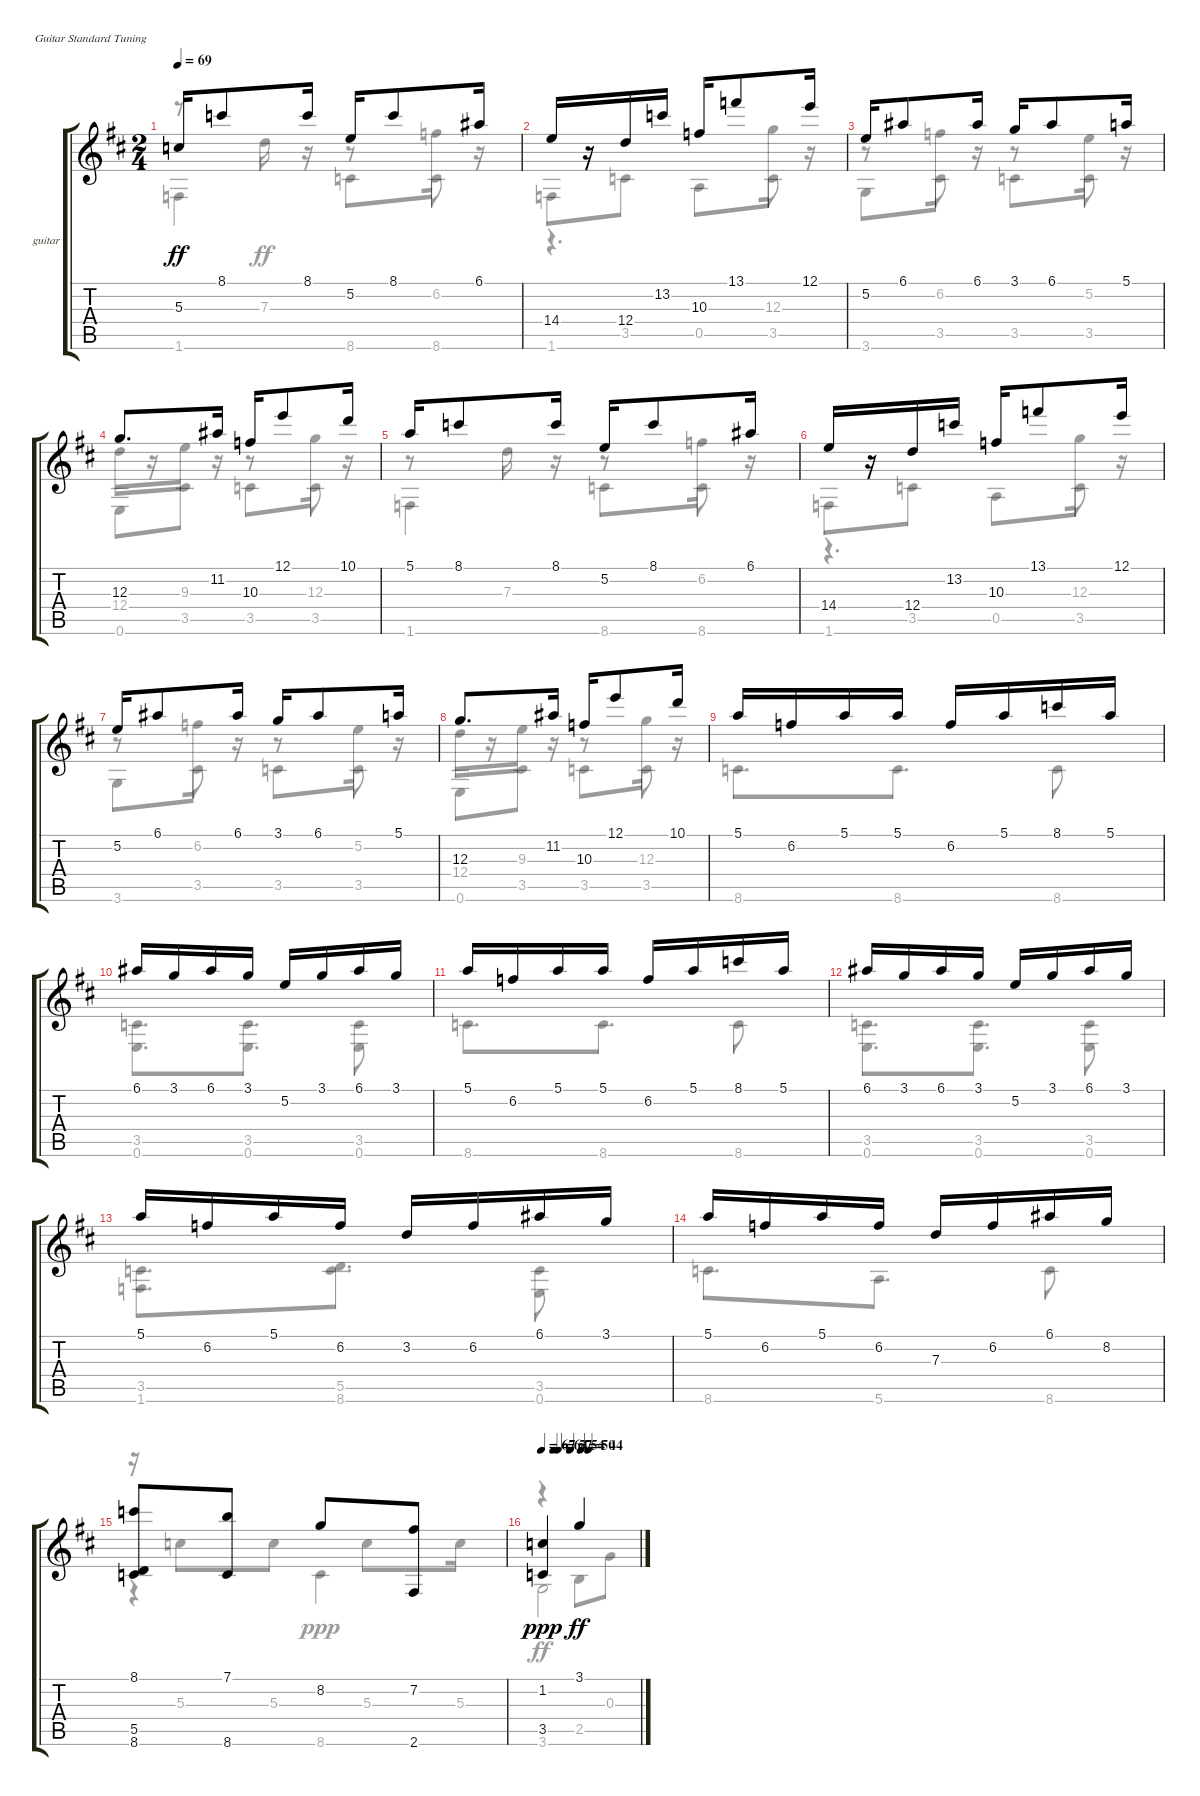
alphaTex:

\bracketExtendMode groupsimilarinstruments
\firstSystemTrackNameOrientation horizontal
\otherSystemsTrackNameOrientation horizontal
\track ("guitar" "guitar") {instrument acousticgrandpiano}
\staff {score tabs}
\tuning (E4 B3 G3 D3 A2 E2)
\displaytranspose 12
\voice
\ts (2 4)
\tempo 69
\clef g2
\ks d
5.3.16{dy ff} 8.1.8 8.1.16 5.2.16 8.1.8 6.1.16 |
14.4.16 r.16 12.4.16 13.2.16 10.3.16 13.1.8 12.1.16 |
5.2.16 6.1.8 6.1.16 3.1.16 6.1.8 5.1.16 |
12.3.8{d} 11.2.16 10.3.16 12.1.8 10.1.16 |
5.1.16 8.1.8 8.1.16 5.2.16 8.1.8 6.1.16 |
14.4.16 r.16 12.4.16 13.2.16 10.3.16 13.1.8 12.1.16 |
5.2.16 6.1.8 6.1.16 3.1.16 6.1.8 5.1.16 |
12.3.8{d} 11.2.16 10.3.16 12.1.8 10.1.16 |
5.1.16 6.2.16 5.1.16 5.1.16 6.2.16 5.1.16 8.1.16 5.1.16 |
6.1.16 3.1.16 6.1.16 3.1.16 5.2.16 3.1.16 6.1.16 3.1.16 |
5.1.16 6.2.16 5.1.16 5.1.16 6.2.16 5.1.16 8.1.16 5.1.16 |
6.1.16 3.1.16 6.1.16 3.1.16 5.2.16 3.1.16 6.1.16 3.1.16 |
5.1.16 6.2.16 5.1.16 6.2.16 3.2.16 6.2.16 6.1.16 3.1.16 |
5.1.16 6.2.16 5.1.16 6.2.16 7.3.16 6.2.16 6.1.16 8.2.16 |
(8.1 5.5 8.6).8 (7.1 8.6).8 8.2.8 (7.2 2.6).8 |
\tempo 67
\tempo (64 0.125)
\tempo (57 0.171875)
\tempo (54 0.296875)
\tempo (50 0.40625)
\tempo (44 0.484375)
(1.2 3.5).4{dy ppp} 3.1.4{dy ff}
\voice
\clef g2
\ottava regular
\simile none
\ks d
r.8{dy ff} 7.3.16 r.16 8.6.8 6.2.16 r.16 |
1.6.8 3.5.8 0.5.8 12.3.16 r.16 |
3.6.8 6.2.16 r.16 3.5.8 5.2.16 r.16 |
12.4.16 r.16 9.3.16 r.16 3.5.8 12.3.16 r.16 |
r.8 7.3.16 r.16 8.6.8 6.2.16 r.16 |
1.6.8 3.5.8 0.5.8 12.3.16 r.16 |
3.6.8 6.2.16 r.16 3.5.8 5.2.16 r.16 |
12.4.16 r.16 9.3.16 r.16 3.5.8 12.3.16 r.16 |
8.6.8{d} 8.6.8{d} 8.6.8 |
(3.5 0.6).8{d} (3.5 0.6).8{d} (3.5 0.6).8 |
8.6.8{d} 8.6.8{d} 8.6.8 |
(3.5 0.6).8{d} (3.5 0.6).8{d} (3.5 0.6).8 |
(3.5 1.6).8{d} (5.5 8.6).8{d} (3.5 0.6).8 |
8.6.8{d} 5.6.8{d} 8.6.8 |
r.16 5.3.8 5.3.8 5.3.8 5.3.16 |
r.4 2.5.8 0.3.8
\voice
\clef g2
\ottava regular
\simile none
\ks d
1.6.4{dy ff} r.8 8.6.8 |
r.4{d} 3.5.8 |
r.8 3.5.8 r.8 3.5.8 |
0.6.8 3.5.8 r.8 3.5.8 |
1.6.4 r.8 8.6.8 |
r.4{d} 3.5.8 |
r.8 3.5.8 r.8 3.5.8 |
0.6.8 3.5.8 r.8 3.5.8 |
|
|
|
|
|
|
r.4 8.6.4{dy ppp} |
3.6.2{dy ff}
